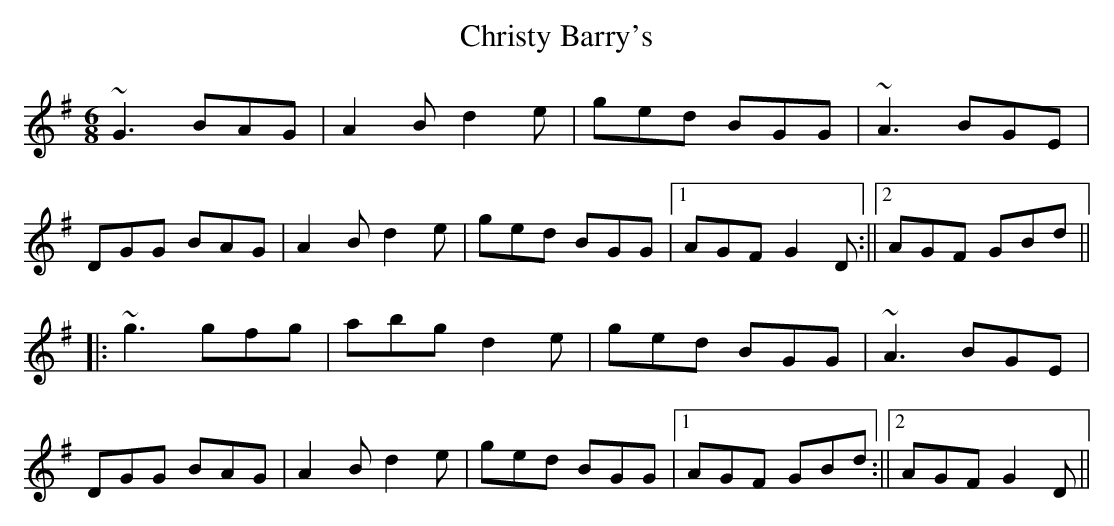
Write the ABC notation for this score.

X:1
T:Christy Barry's
M:6/8
L:1/8
K:G
~G3 BAG|A2B d2e|ged BGG|~A3 BGE|!
DGG BAG|A2B d2e|ged BGG|1 AGF G2D:||2 AGF GBd||!
|:~g3 gfg|abg d2e|ged BGG|~A3 BGE|!
DGG BAG|A2B d2e|ged BGG|1 AGF GBd:||2 AGF G2D||!
